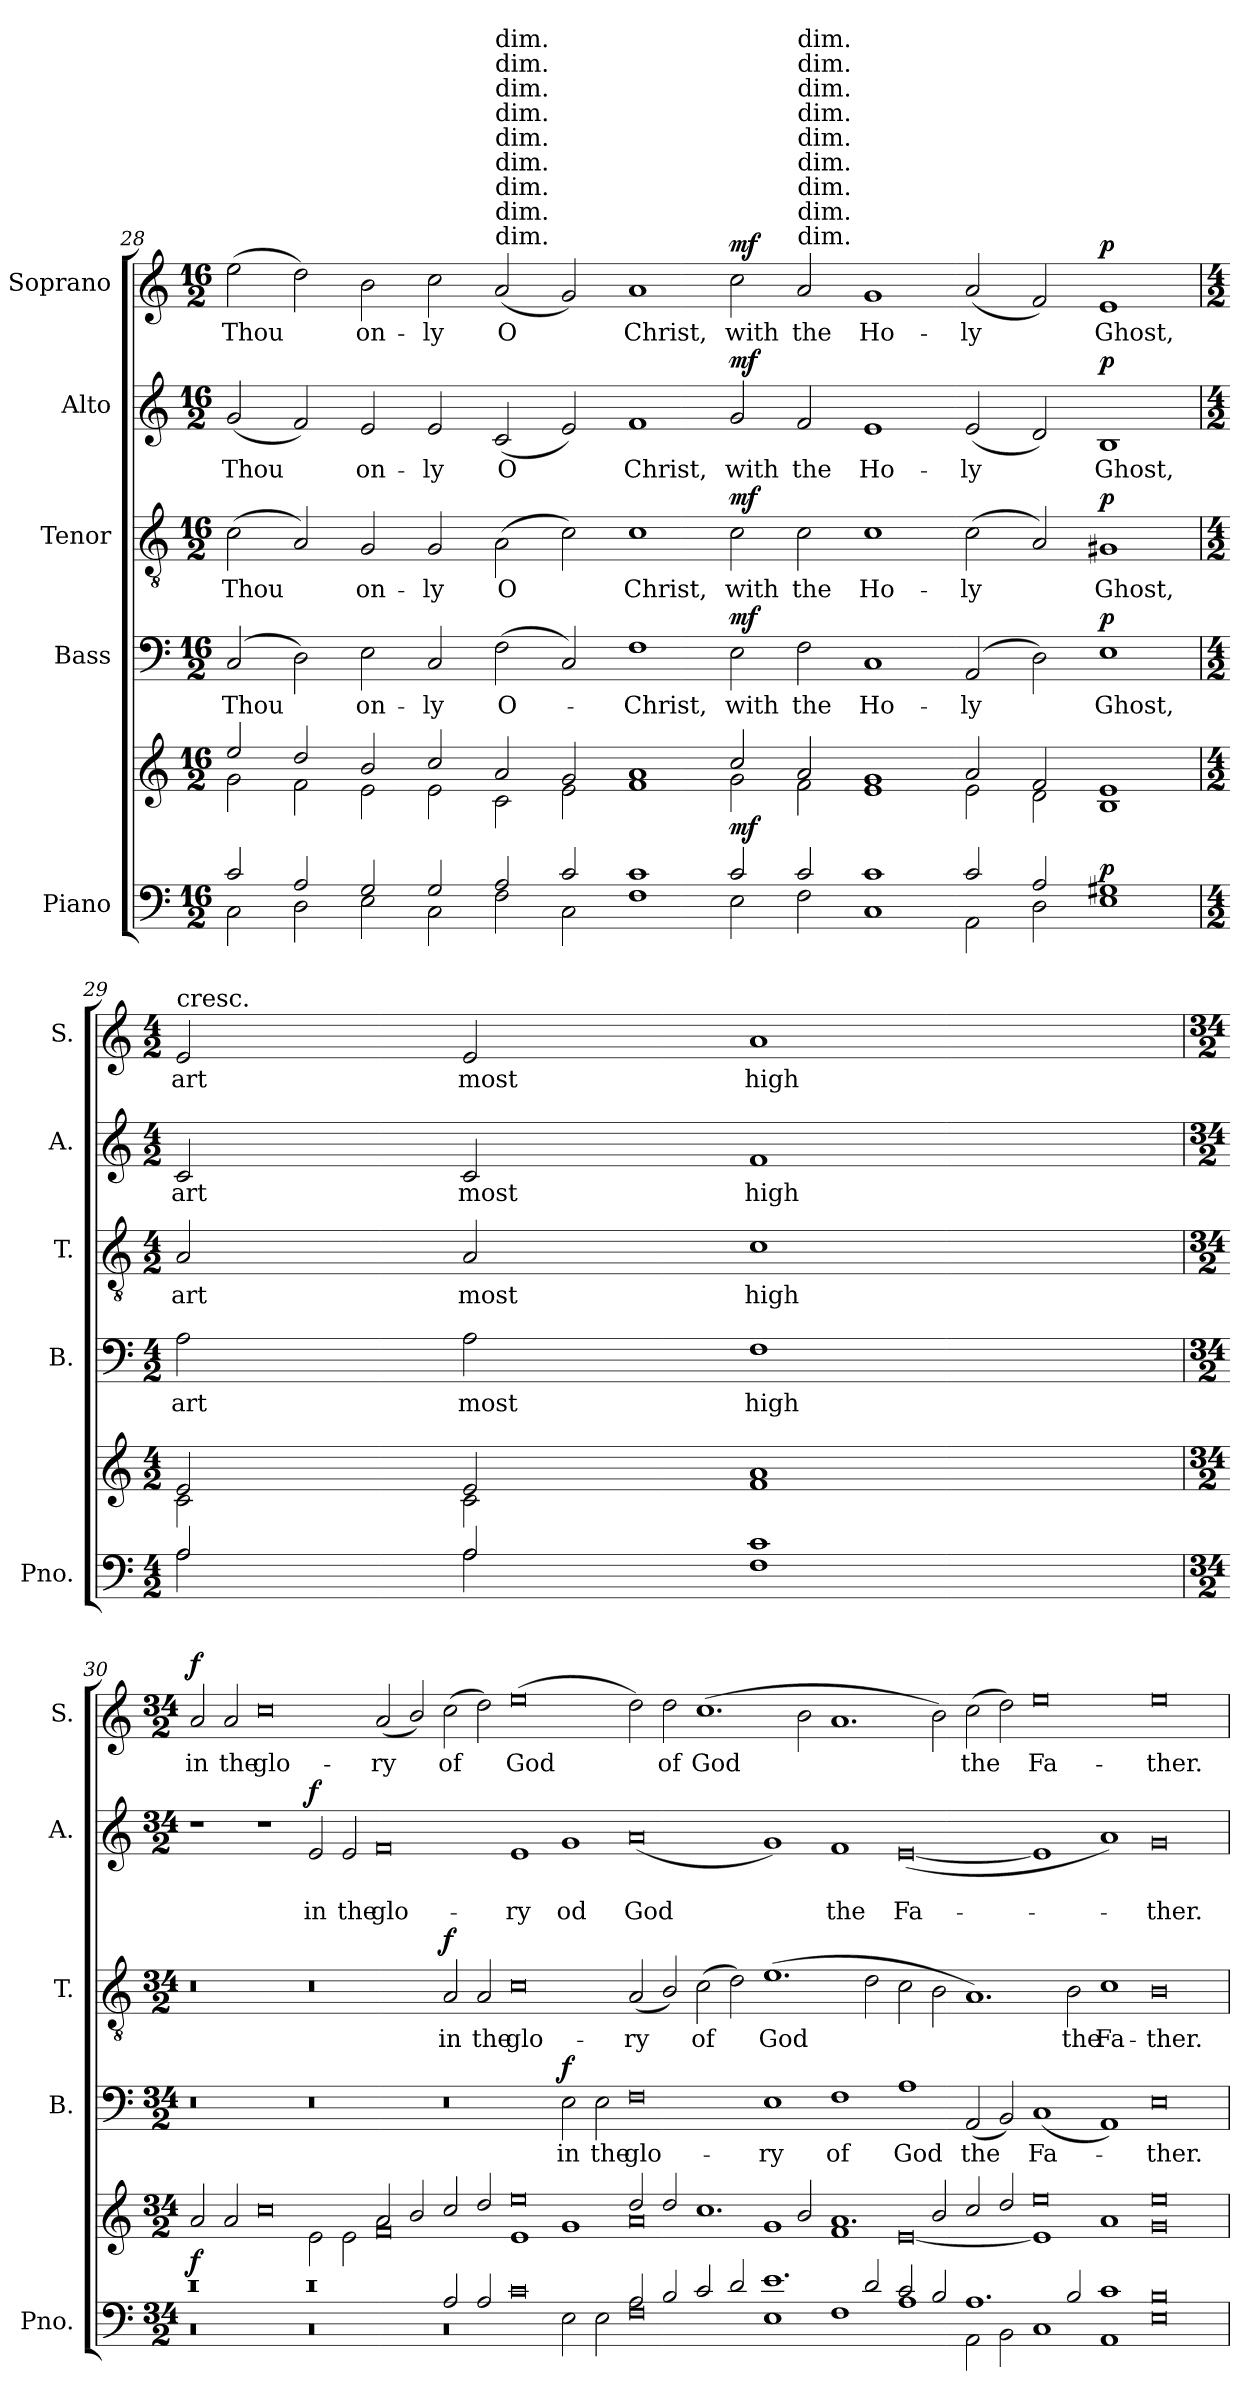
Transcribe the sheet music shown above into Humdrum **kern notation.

**kern	**kern	**dynam	**kern	**text	**dynam	**kern	**text	**dynam	**kern	**text	**text	**dynam	**kern	**text	**dynam
*part5	*part5	*part5	*part4	*part4	*part4	*part3	*part3	*part3	*part2	*part2	*part2	*part2	*part1	*part1	*part1
*staff6	*staff5	*staff5/6	*staff4	*staff4	*staff4	*staff3	*staff3	*staff3	*staff2	*staff2	*staff2	*staff2	*staff1	*staff1	*staff1
*I"Piano	*	*	*I"Bass	*	*	*I"Tenor	*	*	*I"Alto	*	*	*	*I"Soprano	*	*
*I'Pno.	*	*	*I'B.	*	*	*I'T.	*	*	*I'A.	*	*	*	*I'S.	*	*
!!LO:LB:g=z
*clefF4	*clefG2	*	*clefF4	*	*	*clefGv2	*	*	*clefG2	*	*	*	*clefG2	*	*
*k[]	*k[]	*	*k[]	*	*	*k[]	*	*	*k[]	*	*	*	*k[]	*	*
*C:	*C:	*	*C:	*	*	*C:	*	*	*C:	*	*	*	*C:	*	*
*M16/2	*M16/2	*	*M16/2	*	*	*M16/2	*	*	*M16/2	*	*	*	*M16/2	*	*
=28	=28	=28	=28	=28	=28	=28	=28	=28	=28	=28	=28	=28	=28	=28	=28
*^	*^	*	*	*	*	*	*	*	*	*	*	*	*	*	*
2c/	2C\	2ee/	2g\	.	(2C/	Thou	.	(2c\	Thou	.	(2g/	Thou	.	.	(2ee\	Thou	.
2A/	2D\	2dd/	2f\	.	2D\)	.	.	2A/)	.	.	2f/)	.	.	.	2dd\)	.	.
2G/	2E\	2b/	2e\	.	2E\	on-	.	2G/	on-	.	2e/	on-	.	.	2b\	on-	.
2G/	2C\	2cc/	2e\	.	2C/	ly	.	2G/	ly	.	2e/	ly	.	.	2cc\	ly	.
!	!	!	!	!	!	!	!	!	!	!	!	!	!	!	!LO:TX:a:t=dim.	!	!
!	!	!	!	!	!	!	!	!	!	!	!	!	!	!	!LO:TX:a:t=dim.	!	!
!	!	!	!	!	!	!	!	!	!	!	!	!	!	!	!LO:TX:a:t=dim.	!	!
!	!	!	!	!	!	!	!	!	!	!	!	!	!	!	!LO:TX:a:t=dim.	!	!
!	!	!	!	!	!	!	!	!	!	!	!	!	!	!	!LO:TX:a:t=dim.	!	!
!	!	!	!	!	!	!	!	!	!	!	!	!	!	!	!LO:TX:a:t=dim.	!	!
!	!	!	!	!	!	!	!	!	!	!	!	!	!	!	!LO:TX:a:t=dim.	!	!
!	!	!	!	!	!	!	!	!	!	!	!	!	!	!	!LO:TX:a:t=dim.	!	!
!	!	!	!	!	!	!	!	!	!	!	!	!	!	!	!LO:TX:a:t=dim.	!	!
2A/	2F\	2a/	2c\	.	(2F\	O-	.	(2A\	O	.	(2c/	O	.	.	(2a/	O	.
2c/	2C\	2g/	2e\	.	2C/)	.	.	2c\)	.	.	2e/)	.	.	.	2g/)	.	.
1c	1F	1a	1f	.	1F	Christ,	.	1c	Christ,	.	1f	Christ,	.	.	1a	Christ,	.
!	!	!	!	!LO:DY:a=2	!	!	!LO:DY:a	!	!	!LO:DY:a	!	!	!	!LO:DY:a	!	!	!LO:DY:a
2c/	2E\	2cc/	2g\	mf	2E\	with	mf	2c\	with	mf	2g/	with	.	mf	2cc\	with	mf
!	!	!	!	!	!	!	!	!	!	!	!	!	!	!	!LO:TX:a:t=dim.	!	!
!	!	!	!	!	!	!	!	!	!	!	!	!	!	!	!LO:TX:a:t=dim.	!	!
!	!	!	!	!	!	!	!	!	!	!	!	!	!	!	!LO:TX:a:t=dim.	!	!
!	!	!	!	!	!	!	!	!	!	!	!	!	!	!	!LO:TX:a:t=dim.	!	!
!	!	!	!	!	!	!	!	!	!	!	!	!	!	!	!LO:TX:a:t=dim.	!	!
!	!	!	!	!	!	!	!	!	!	!	!	!	!	!	!LO:TX:a:t=dim.	!	!
!	!	!	!	!	!	!	!	!	!	!	!	!	!	!	!LO:TX:a:t=dim.	!	!
!	!	!	!	!	!	!	!	!	!	!	!	!	!	!	!LO:TX:a:t=dim.	!	!
!	!	!	!	!	!	!	!	!	!	!	!	!	!	!	!LO:TX:a:t=dim.	!	!
2c/	2F\	2a/	2f\	.	2F\	the	.	2c\	the	.	2f/	the	.	.	2a/	the	.
1c	1C	1g	1e	.	1C	Ho-	.	1c	Ho-	.	1e	Ho-	.	.	1g	Ho-	.
2c/	2AA\	2a/	2e\	.	(2AA/	ly	.	(2c\	ly	.	(2e/	ly	.	.	(2a/	ly	.
2A/	2D\	2f/	2d\	.	2D\)	.	.	2A/)	.	.	2d/)	.	.	.	2f/)	.	.
!	!	!	!	!LO:DY:a=2	!	!	!LO:DY:a	!	!	!LO:DY:a	!	!	!	!LO:DY:a	!	!	!LO:DY:a
1G#X	1E	1e	1B	p	1E	Ghost,	p	1G#X	Ghost,	p	1B	Ghost,	.	p	1e	Ghost,	p
=29	=29	=29	=29	=29	=29	=29	=29	=29	=29	=29	=29	=29	=29	=29	=29	=29	=29
*M4/2	*	*M4/2	*	*	*M4/2	*	*	*M4/2	*	*	*M4/2	*	*	*	*M4/2	*	*
!	!	!	!	!	!	!	!	!	!	!	!	!	!	!	!LO:TX:a:t=cresc.	!	!
2A/	2A\	2e/	2c\	.	2A\	art	.	2A/	art	.	2c/	art	.	.	2e/	art	.
2A/	2A\	2e/	2c\	.	2A\	most	.	2A/	most	.	2c/	most	.	.	2e/	most	.
1c	1F	1a	1f	.	1F	high	.	1c	high	.	1f	high	.	.	1a	high	.
!!LO:PB:g=z
=30	=30	=30	=30	=30	=30	=30	=30	=30	=30	=30	=30	=30	=30	=30	=30	=30	=30
*M34/2	*	*M34/2	*	*	*M34/2	*	*	*M34/2	*	*	*M34/2	*	*	*	*M34/2	*	*
!	!	!	!	!LO:DY:a=2	!	!	!	!	!	!	!	!	!	!	!	!	!LO:DY:a
0r	0r	2a/	1ryy	f	0r	.	.	0r	.	.	1r	.	.	.	2a/	in	f
.	.	2a/	.	.	.	.	.	.	.	.	.	.	.	.	2a/	the	.
.	.	0cc	1ryy	.	.	.	.	.	.	.	1r	.	.	.	0cc	glo-	.
!	!	!	!	!	!	!	!	!	!	!	!	!	!	!LO:DY:a	!	!	!
0r	0r	.	2e\	.	0r	.	.	0r	.	.	2e/	.	in	f	.	.	.
.	.	.	2e\	.	.	.	.	.	.	.	2e/	.	the	.	.	.	.
.	.	2a/	0f	.	.	.	.	.	.	.	0f	.	glo-	.	(2a/	ry	.
.	.	2b/	.	.	.	.	.	.	.	.	.	.	.	.	2b/)	.	.
!	!	!	!	!	!	!	!	!	!	!LO:DY:a	!	!	!	!	!	!	!
2A/	0r	2cc/	.	.	0r	.	.	2A/	in	f	.	.	.	.	(2cc\	of	.
2A/	.	2dd/	.	.	.	.	.	2A/	the	.	.	.	.	.	2dd\)	.	.
0c	.	0ee	1e	.	.	.	.	0c	glo-	.	1e	.	ry	.	(0ee	God	.
!	!	!	!	!	!	!	!LO:DY:a	!	!	!	!	!	!	!	!	!	!
.	2E\	.	1g	.	2E\	in	f	.	.	.	1g	.	od	.	.	.	.
.	2E\	.	.	.	2E\	the	.	.	.	.	.	.	.	.	.	.	.
2A/	0F	2dd/	0a	.	0F	glo-	.	(2A/	ry	.	(0a	.	God	.	2dd\)	.	.
2B/	.	2dd/	.	.	.	.	.	2B/)	.	.	.	.	.	.	2dd\	of	.
2c/	.	1.cc	.	.	.	.	.	(2c\	of	.	.	.	.	.	(1.cc	God	.
2d/	.	.	.	.	.	.	.	2d\)	.	.	.	.	.	.	.	.	.
1.e	1E	.	1g	.	1E	ry	.	(1.e	God	.	1g)	.	.	.	.	.	.
.	.	2b/	.	.	.	.	.	.	.	.	.	.	.	.	2b\	.	.
.	1F	1.a	1f	.	1F	of	.	.	.	.	1f	.	the	.	1.a	.	.
2d/	.	.	.	.	.	.	.	2d\	.	.	.	.	.	.	.	.	.
2c/	1A	.	[0e	.	1A	God	.	2c\	.	.	([0e	.	Fa-	.	.	.	.
2B/	.	2b/	.	.	.	.	.	2B\	.	.	.	.	.	.	2b\)	.	.
1.A	2AA\	2cc/	.	.	(2AA/	the	.	1.A)	.	.	.	.	.	.	(2cc\	the	.
.	2BB\	2dd/	.	.	2BB/)	.	.	.	.	.	.	.	.	.	2dd\)	.	.
.	1C	0ee	1e]	.	(1C	Fa-	.	.	.	.	1e]	.	.	.	0ee	Fa-	.
2B/	.	.	.	.	.	.	.	2B\	the	.	.	.	.	.	.	.	.
1c	1AA	.	1a	.	1AA)	.	.	1c	Fa-	.	1a)	.	.	.	.	.	.
0B	0E	0ee	0g	.	0E	ther.	.	0B	ther.	.	0g	.	ther.	.	0ee	ther.	.
*v	*v	*	*	*	*	*	*	*	*	*	*	*	*	*	*	*	*
*	*v	*v	*	*	*	*	*	*	*	*	*	*	*	*	*	*
=	=	=	=	=	=	=	=	=	=	=	=	=	=	=	=
*-	*-	*-	*-	*-	*-	*-	*-	*-	*-	*-	*-	*-	*-	*-	*-
